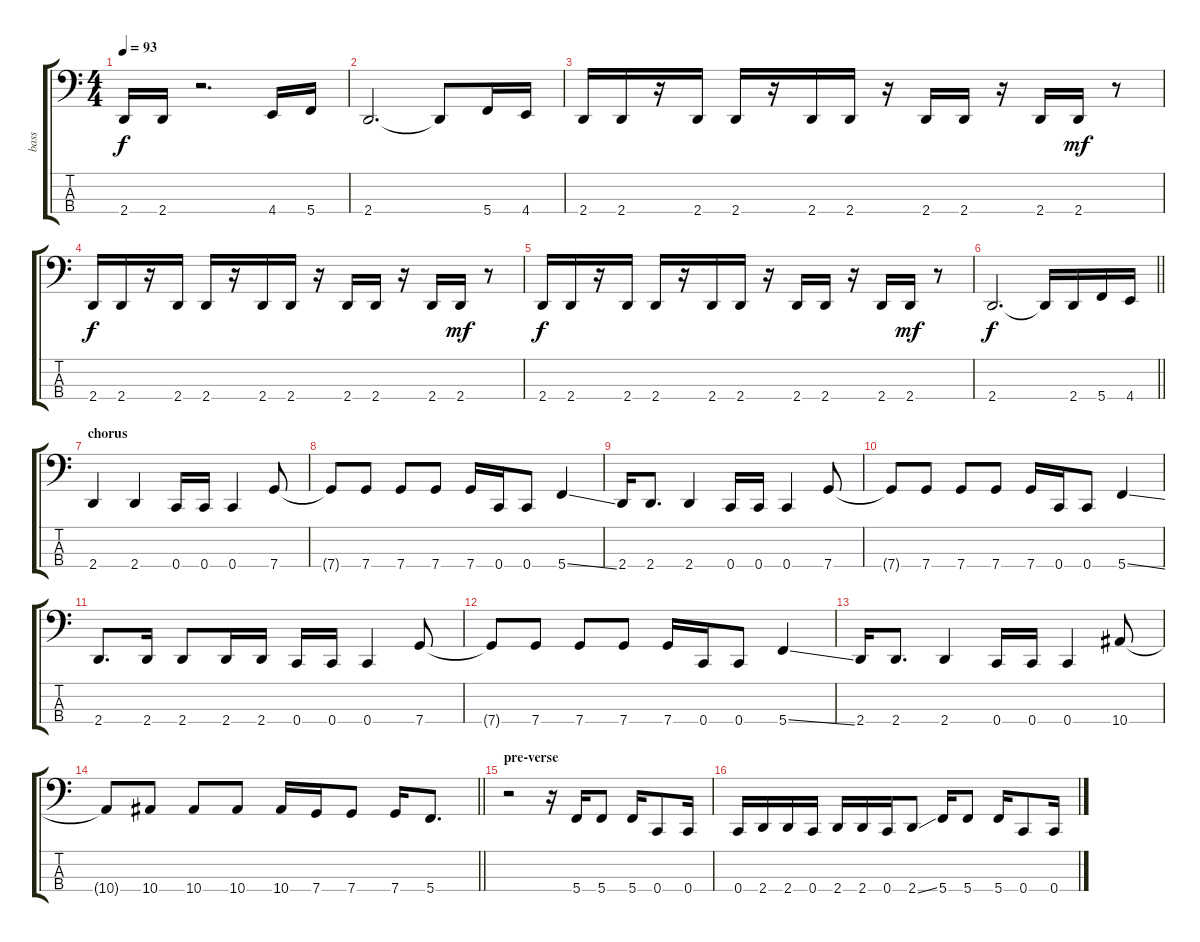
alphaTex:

\track ("bass" "bass") {instrument electricbassfinger}
\staff {score tabs}
\tuning (F2 C2 G1 C1) {hide}
\ts (4 4)
\tempo 93
\clef f4
\ks c
2.4.16{dy f} 2.4.16 r.2{d} 4.4.16 5.4.16 |
2.4.2{d} 2.4{t}.8 5.4.16 4.4.16 |
2.4.16 2.4.16 r.16 2.4.16 2.4.16 r.16 2.4.16 2.4.16 r.16 2.4.16 2.4.16 r.16 2.4.16 2.4.16{dy mf} r.8 |
2.4.16{dy f} 2.4.16 r.16 2.4.16 2.4.16 r.16 2.4.16 2.4.16 r.16 2.4.16 2.4.16 r.16 2.4.16 2.4.16{dy mf} r.8 |
2.4.16{dy f} 2.4.16 r.16 2.4.16 2.4.16 r.16 2.4.16 2.4.16 r.16 2.4.16 2.4.16 r.16 2.4.16 2.4.16{dy mf} r.8 |
\barLineRight lightlight
2.4.2{d dy f} 2.4{t}.16 2.4.16 5.4.16 4.4.16 |
\section ("" "chorus")
2.4.4 2.4.4 0.4.16 0.4.16 0.4.4 7.4.8 |
7.4{t}.8 7.4.8 7.4.8 7.4.8 7.4.16 0.4.16 0.4.8 5.4{ss}.4 |
2.4.16 2.4.8{d} 2.4.4 0.4.16 0.4.16 0.4.4 7.4.8 |
7.4{t}.8 7.4.8 7.4.8 7.4.8 7.4.16 0.4.16 0.4.8 5.4{ss}.4 |
2.4.8{d} 2.4.16 2.4.8 2.4.16 2.4.16 0.4.16 0.4.16 0.4.4 7.4.8 |
7.4{t}.8 7.4.8 7.4.8 7.4.8 7.4.16 0.4.16 0.4.8 5.4{ss}.4 |
2.4.16 2.4.8{d} 2.4.4 0.4.16 0.4.16 0.4.4 10.4.8 |
\barLineRight lightlight
10.4{t}.8 10.4.8 10.4.8 10.4.8 10.4.16 7.4.16 7.4.8 7.4.16 5.4.8{d} |
\section ("" "pre-verse")
r.2 r.16 5.4.16 5.4.8 5.4.16 0.4.8 0.4.16 |
0.4.16 2.4.16 2.4.16 0.4.16 2.4.16 2.4.16 0.4.16 2.4{ss}.8 5.4.16 5.4.8 5.4.16 0.4.8 0.4.16
